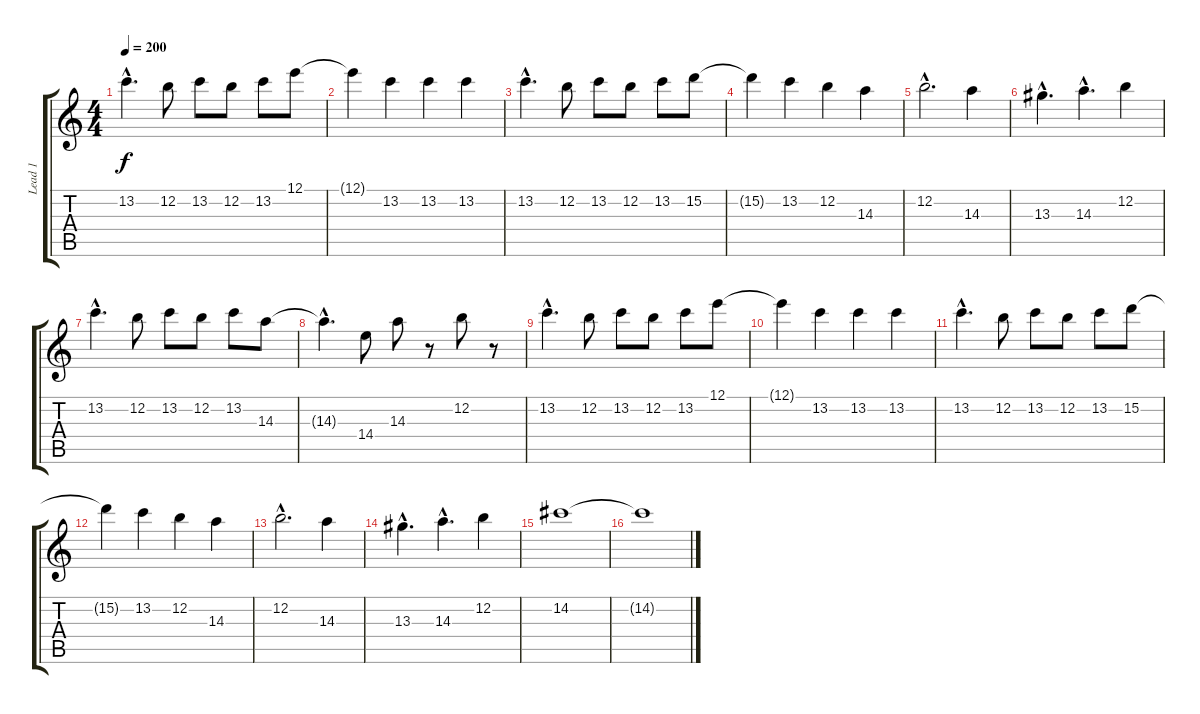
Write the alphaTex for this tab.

\track ("Lead 1" "Lead 1") {instrument overdrivenguitar}
\staff {score tabs}
\tuning (E4 B3 G3 D3 A2 E2) {hide}
\ts (4 4)
\tempo 200
\clef g2
\ks c
13.2{hac}.4{d dy f} 12.2.8 13.2.8 12.2.8 13.2.8 12.1.8 |
12.1{t}.4 13.2.4 13.2.4 13.2.4 |
13.2{hac}.4{d} 12.2.8 13.2.8 12.2.8 13.2.8 15.2.8 |
15.2{t}.4 13.2.4 12.2.4 14.3.4 |
12.2{hac}.2{d} 14.3.4 |
13.3{hac}.4{d} 14.3{hac}.4{d} 12.2.4 |
\section ("" "")
13.2{hac}.4{d} 12.2.8 13.2.8 12.2.8 13.2.8 14.3.8 |
14.3{hac t}.4{d} 14.4.8 14.3.8 r.8 12.2.8 r.8 |
13.2{hac}.4{d} 12.2.8 13.2.8 12.2.8 13.2.8 12.1.8 |
12.1{t}.4 13.2.4 13.2.4 13.2.4 |
13.2{hac}.4{d} 12.2.8 13.2.8 12.2.8 13.2.8 15.2.8 |
15.2{t}.4 13.2.4 12.2.4 14.3.4 |
12.2{hac}.2{d} 14.3.4 |
13.3{hac}.4{d} 14.3{hac}.4{d} 12.2.4 |
14.2.1 |
14.2{t}.1
